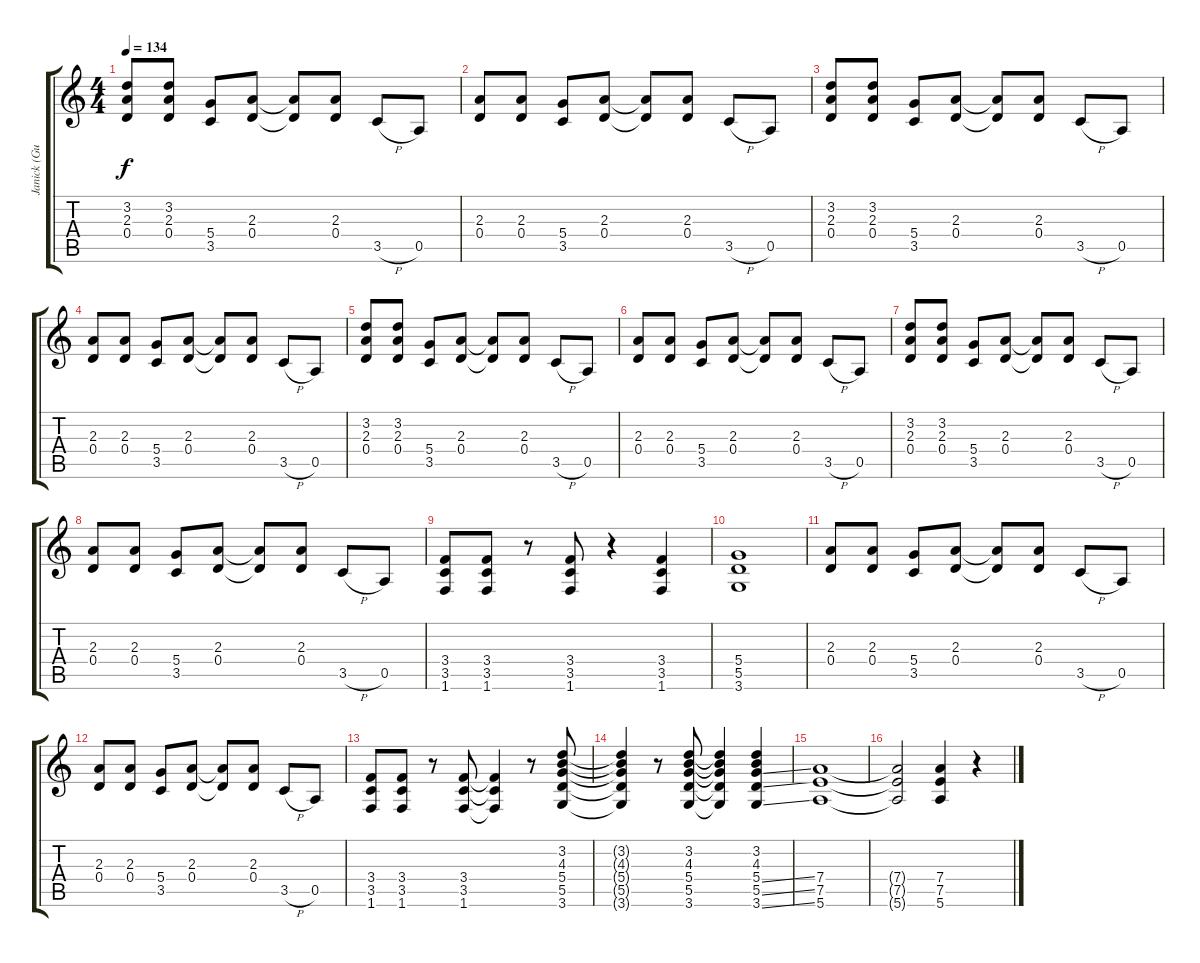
\track ("Janick (Guitar 2)" "Janick (Gu") {instrument distortionguitar}
\staff {score tabs}
\tuning (E4 B3 G3 D3 A2 E2) {hide}
\ts (4 4)
\tempo 134
\clef g2
\ks c
(3.2 2.3 0.4).8{dy f} (3.2 2.3 0.4).8 (5.4 3.5).8 (2.3 0.4).8 (2.3{t} 0.4{t}).8 (2.3 0.4).8 3.5{h}.8 0.5.8 |
(2.3 0.4).8 (2.3 0.4).8 (5.4 3.5).8 (2.3 0.4).8 (2.3{t} 0.4{t}).8 (2.3 0.4).8 3.5{h}.8 0.5.8 |
(3.2 2.3 0.4).8 (3.2 2.3 0.4).8 (5.4 3.5).8 (2.3 0.4).8 (2.3{t} 0.4{t}).8 (2.3 0.4).8 3.5{h}.8 0.5.8 |
(2.3 0.4).8 (2.3 0.4).8 (5.4 3.5).8 (2.3 0.4).8 (2.3{t} 0.4{t}).8 (2.3 0.4).8 3.5{h}.8 0.5.8 |
(3.2 2.3 0.4).8 (3.2 2.3 0.4).8 (5.4 3.5).8 (2.3 0.4).8 (2.3{t} 0.4{t}).8 (2.3 0.4).8 3.5{h}.8 0.5.8 |
(2.3 0.4).8 (2.3 0.4).8 (5.4 3.5).8 (2.3 0.4).8 (2.3{t} 0.4{t}).8 (2.3 0.4).8 3.5{h}.8 0.5.8 |
(3.2 2.3 0.4).8 (3.2 2.3 0.4).8 (5.4 3.5).8 (2.3 0.4).8 (2.3{t} 0.4{t}).8 (2.3 0.4).8 3.5{h}.8 0.5.8 |
(2.3 0.4).8 (2.3 0.4).8 (5.4 3.5).8 (2.3 0.4).8 (2.3{t} 0.4{t}).8 (2.3 0.4).8 3.5{h}.8 0.5.8 |
(3.4 3.5 1.6).8 (3.4 3.5 1.6).8 r.8 (3.4 3.5 1.6).8 r.4 (3.4 3.5 1.6).4 |
(5.4 5.5 3.6).1 |
(2.3 0.4).8 (2.3 0.4).8 (5.4 3.5).8 (2.3 0.4).8 (2.3{t} 0.4{t}).8 (2.3 0.4).8 3.5{h}.8 0.5.8 |
(2.3 0.4).8 (2.3 0.4).8 (5.4 3.5).8 (2.3 0.4).8 (2.3{t} 0.4{t}).8 (2.3 0.4).8 3.5{h}.8 0.5.8 |
(3.4 3.5 1.6).8 (3.4 3.5 1.6).8 r.8 (3.4 3.5 1.6).8 (3.4{t} 3.5{t} 1.6{t}).4 r.8 (3.2 4.3 5.4 5.5 3.6).8 |
(3.2{t} 4.3{t} 5.4{t} 5.5{t} 3.6{t}).4 r.8 (3.2 4.3 5.4 5.5 3.6).8 (3.2{t} 4.3{t} 5.4{t} 5.5{t} 3.6{t}).4 (3.2 4.3 5.4{ss} 5.5{ss} 3.6{ss}).4 |
(7.4 7.5 5.6).1 |
(7.4{t} 7.5{t} 5.6{t}).2 (7.4 7.5 5.6).4 r.4
